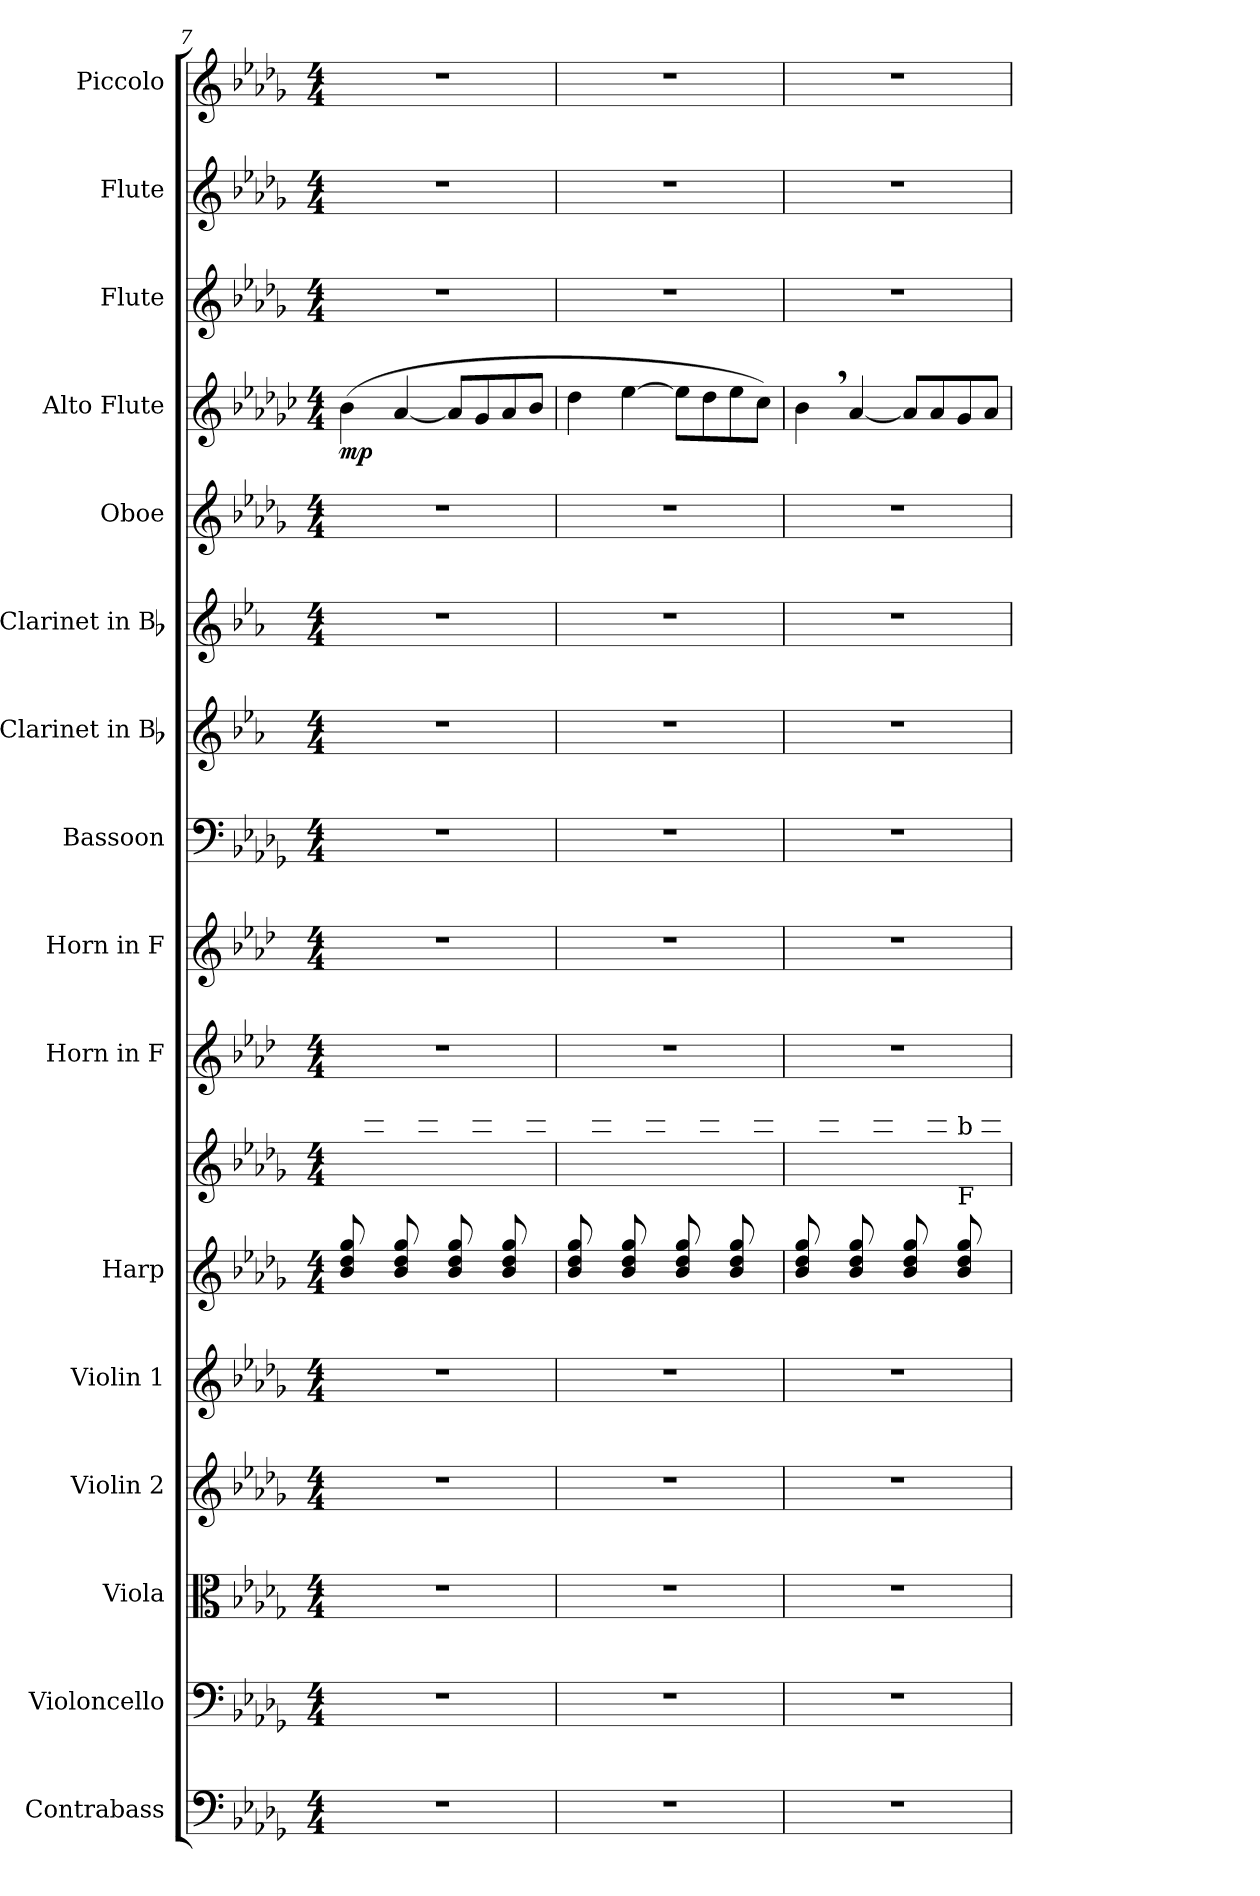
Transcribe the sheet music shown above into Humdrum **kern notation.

**kern	**kern	**kern	**kern	**kern	**kern	**kern	**kern	**kern	**kern	**kern	**kern	**kern	**kern	**dynam	**kern	**kern	**kern
*part16	*part15	*part14	*part13	*part12	*part11	*part11	*part10	*part9	*part8	*part7	*part6	*part5	*part4	*part4	*part3	*part2	*part1
*staff17	*staff16	*staff15	*staff14	*staff13	*staff12	*staff11	*staff10	*staff9	*staff8	*staff7	*staff6	*staff5	*staff4	*staff4	*staff3	*staff2	*staff1
*I"Contrabass	*I"Violoncello	*I"Viola	*I"Violin 2	*I"Violin 1	*I"Harp	*	*I"Horn in F	*I"Horn in F	*I"Bassoon	*I"Clarinet in Bb	*I"Clarinet in Bb	*I"Oboe	*I"Alto Flute	*	*I"Flute	*I"Flute	*I"Piccolo
*I'Cb.	*I'Vc.	*I'Vla.	*I'Vln. 2	*I'Vln. 1	*I'Hp.	*	*I'Hn.	*I'Hn.	*I'Bsn.	*I'Cl.	*I'Cl.	*I'Ob.	*I'A. Fl.	*	*I'Fl.	*I'Fl.	*I'Picc.
*clefF4	*clefF4	*clefC3	*clefG2	*clefG2	*clefG2	*clefG2	*clefG2	*clefG2	*clefF4	*clefG2	*clefG2	*clefG2	*clefG2	*	*clefG2	*clefG2	*clefG2
*ITrd7c12	*	*	*	*	*	*	*ITrd4c7	*ITrd4c7	*	*ITrd1c2	*ITrd1c2	*	*ITrd3c5	*	*	*	*ITrd-7c-12
*k[b-e-a-d-g-]	*k[b-e-a-d-g-]	*k[b-e-a-d-g-]	*k[b-e-a-d-g-]	*k[b-e-a-d-g-]	*k[b-e-a-d-g-]	*k[b-e-a-d-g-]	*k[b-e-a-d-g-]	*k[b-e-a-d-g-]	*k[b-e-a-d-g-]	*k[b-e-a-d-g-]	*k[b-e-a-d-g-]	*k[b-e-a-d-g-]	*k[b-e-a-d-g-]	*	*k[b-e-a-d-g-]	*k[b-e-a-d-g-]	*k[b-e-a-d-g-]
*D-:	*D-:	*D-:	*D-:	*D-:	*D-:	*D-:	*D-:	*D-:	*D-:	*D-:	*D-:	*D-:	*D-:	*	*D-:	*D-:	*D-:
*M4/4	*M4/4	*M4/4	*M4/4	*M4/4	*M4/4	*M4/4	*M4/4	*M4/4	*M4/4	*M4/4	*M4/4	*M4/4	*M4/4	*	*M4/4	*M4/4	*M4/4
=7	=7	=7	=7	=7	=7	=7	=7	=7	=7	=7	=7	=7	=7	=7	=7	=7	=7
*	*	*	*	*	*	*^	*	*	*	*	*	*	*	*	*	*	*
1r	1r	1r	1r	1r	8b-i/ 8dd-i 8gg-iL	1ryy	8ryy	1r	1r	1r	1r	1r	1r	(4fi\	mp	1r	1r	1r
.	.	.	.	.	8ryy	.	8ffi\ 8bb-i 8ddd-i	.	.	.	.	.	.	.	.	.	.	.
.	.	.	.	.	8b-i/ 8dd-i 8gg-i	.	8ryy	.	.	.	.	.	.	[<4e-i/	.	.	.	.
.	.	.	.	.	8ryy	.	8ffi\ 8bb-i 8ddd-iJ	.	.	.	.	.	.	.	.	.	.	.
.	.	.	.	.	8b-i/ 8dd-i 8gg-iL	.	8ryy	.	.	.	.	.	.	8e-i/L]	.	.	.	.
.	.	.	.	.	8ryy	.	8ffi\ 8bb-i 8ddd-i	.	.	.	.	.	.	8d-i/	.	.	.	.
.	.	.	.	.	8b-i/ 8dd-i 8gg-i	.	8ryy	.	.	.	.	.	.	8e-i/	.	.	.	.
.	.	.	.	.	8ryy	.	8ffi\ 8bb-i 8ddd-iJ	.	.	.	.	.	.	8fi/J	.	.	.	.
=8	=8	=8	=8	=8	=8	=8	=8	=8	=8	=8	=8	=8	=8	=8	=8	=8	=8	=8
1r	1r	1r	1r	1r	8b-i/ 8dd-i 8gg-iL	1ryy	8ryy	1r	1r	1r	1r	1r	1r	4a-i\	.	1r	1r	1r
.	.	.	.	.	8ryy	.	8ffi\ 8bb-i 8ddd-i	.	.	.	.	.	.	.	.	.	.	.
.	.	.	.	.	8b-i/ 8dd-i 8gg-i	.	8ryy	.	.	.	.	.	.	[>4b-i\	.	.	.	.
.	.	.	.	.	8ryy	.	8ffi\ 8bb-i 8ddd-iJ	.	.	.	.	.	.	.	.	.	.	.
.	.	.	.	.	8b-i/ 8dd-i 8gg-iL	.	8ryy	.	.	.	.	.	.	8b-i\L]	.	.	.	.
.	.	.	.	.	8ryy	.	8ffi\ 8bb-i 8ddd-i	.	.	.	.	.	.	8a-i\	.	.	.	.
.	.	.	.	.	8b-i/ 8dd-i 8gg-i	.	8ryy	.	.	.	.	.	.	8b-i\	.	.	.	.
.	.	.	.	.	8ryy	.	8ffi\ 8bb-i 8ddd-iJ	.	.	.	.	.	.	8g-i\J)	.	.	.	.
=9	=9	=9	=9	=9	=9	=9	=9	=9	=9	=9	=9	=9	=9	=9	=9	=9	=9	=9
1r	1r	1r	1r	1r	8b-i/ 8dd-i 8gg-iL	1ryy	8ryy	1r	1r	1r	1r	1r	1r	4f,i\	.	1r	1r	1r
.	.	.	.	.	8ryy	.	8ffi\ 8bb-i 8ddd-i	.	.	.	.	.	.	.	.	.	.	.
.	.	.	.	.	8b-i/ 8dd-i 8gg-i	.	8ryy	.	.	.	.	.	.	[<4e-i/	.	.	.	.
.	.	.	.	.	8ryy	.	8ffi\ 8bb-i 8ddd-iJ	.	.	.	.	.	.	.	.	.	.	.
.	.	.	.	.	8b-i/ 8dd-i 8gg-iL	.	8ryy	.	.	.	.	.	.	8e-i/L]	.	.	.	.
.	.	.	.	.	8ryy	.	8ffi\ 8bb-i 8ddd-i	.	.	.	.	.	.	8e-i/	.	.	.	.
!	!	!	!	!	!	!	!LO:TX:b:t=F	!	!	!	!	!	!	!	!	!	!	!
!	!	!	!	!	!	!	!LO:TX:t=b	!	!	!	!	!	!	!	!	!	!	!
.	.	.	.	.	8b-i/ 8dd-i 8gg-i	.	8ryy	.	.	.	.	.	.	8d-i/	.	.	.	.
.	.	.	.	.	8ryy	.	8ffi\ 8bb-i 8ddd-iJ	.	.	.	.	.	.	8e-i/J	.	.	.	.
*	*	*	*	*	*	*v	*v	*	*	*	*	*	*	*	*	*	*	*
=	=	=	=	=	=	=	=	=	=	=	=	=	=	=	=	=	=
*-	*-	*-	*-	*-	*-	*-	*-	*-	*-	*-	*-	*-	*-	*-	*-	*-	*-
